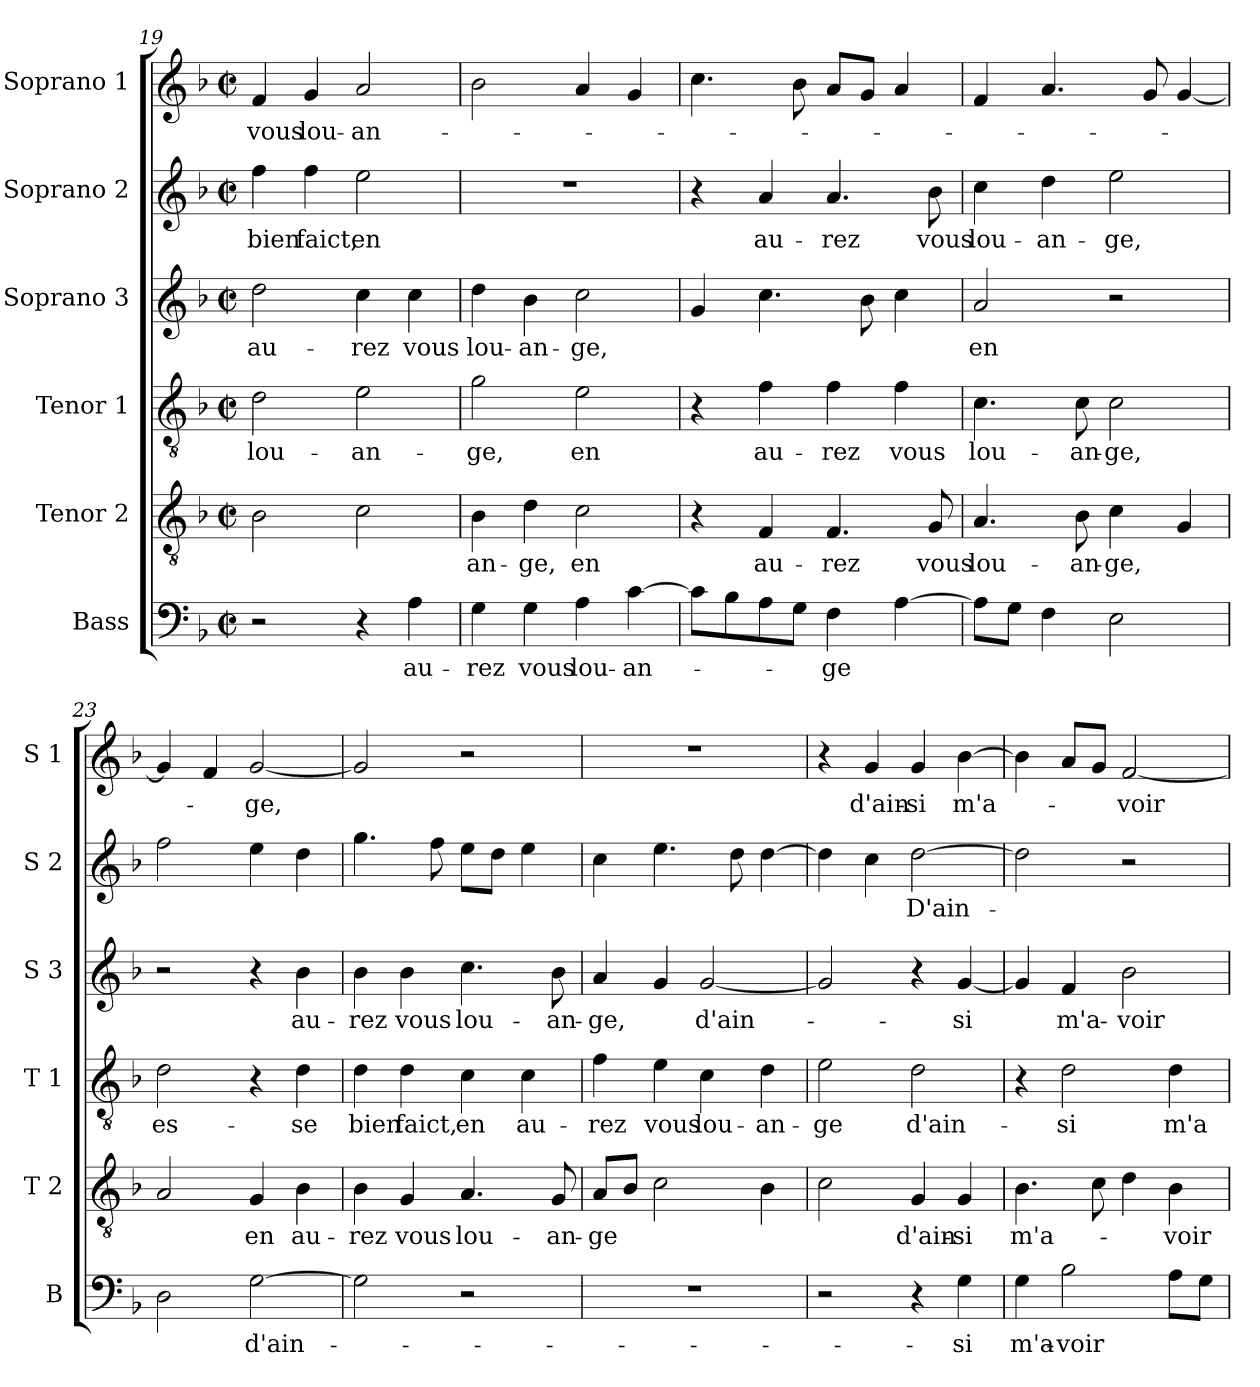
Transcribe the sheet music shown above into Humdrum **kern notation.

**kern	**text	**kern	**text	**kern	**text	**kern	**text	**kern	**text	**kern	**text
*part6	*part6	*part5	*part5	*part4	*part4	*part3	*part3	*part2	*part2	*part1	*part1
*staff6	*staff6	*staff5	*staff5	*staff4	*staff4	*staff3	*staff3	*staff2	*staff2	*staff1	*staff1
*I"Bass	*	*I"Tenor 2	*	*I"Tenor 1	*	*I"Soprano 3	*	*I"Soprano 2	*	*I"Soprano 1	*
*I'B	*	*I'T 2	*	*I'T 1	*	*I'S 3	*	*I'S 2	*	*I'S 1	*
*clefF4	*	*clefGv2	*	*clefGv2	*	*clefG2	*	*clefG2	*	*clefG2	*
*k[b-]	*	*k[b-]	*	*k[b-]	*	*k[b-]	*	*k[b-]	*	*k[b-]	*
*F:	*	*F:	*	*F:	*	*F:	*	*F:	*	*F:	*
*M2/2	*	*M2/2	*	*M2/2	*	*M2/2	*	*M2/2	*	*M2/2	*
*met(c|)	*	*met(c|)	*	*met(c|)	*	*met(c|)	*	*met(c|)	*	*met(c|)	*
=19	=19	=19	=19	=19	=19	=19	=19	=19	=19	=19	=19
2r	.	2B-\	.	2d\	lou-	2dd\	au-	4ff\	bien	4f/	vous
.	.	.	.	.	.	.	.	4ff\	faict,	4g/	lou-
4r	.	2c\	.	2e\	-an-	4cc\	-rez	2ee\	en	2a/	-an-
4A\	au-	.	.	.	.	4cc\	vous	.	.	.	.
=20	=20	=20	=20	=20	=20	=20	=20	=20	=20	=20	=20
4G\	-rez	4B-\	-an-	2g\	-ge,	4dd\	lou-	1r	.	2b-\	.
4G\	vous	4d\	-ge,	.	.	4b-\	-an-	.	.	.	.
4A\	lou-	2c\	en	2e\	en	2cc\	-ge,	.	.	4a/	.
[4c\	-an-	.	.	.	.	.	.	.	.	4g/	.
=21	=21	=21	=21	=21	=21	=21	=21	=21	=21	=21	=21
8c\L]	.	4r	.	4r	.	4g/	.	4r	.	4.cc\	.
8B-\	.	.	.	.	.	.	.	.	.	.	.
8A\	.	4F/	au-	4f\	au-	4.cc\	.	4a/	au-	.	.
8G\J	.	.	.	.	.	.	.	.	.	8b-\	.
4F\	-ge	4.F/	-rez	4f\	-rez	.	.	4.a/	-rez	8a/L	.
.	.	.	.	.	.	8b-\	.	.	.	8g/J	.
[4A\	.	.	.	4f\	vous	4cc\	.	.	.	4a/	.
.	.	8G/	vous	.	.	.	.	8b-\	vous	.	.
!!LO:PB:g=z
=22	=22	=22	=22	=22	=22	=22	=22	=22	=22	=22	=22
8A\L]	.	4.A/	lou-	4.c\	lou-	2a/	en	4cc\	lou-	4f/	.
8G\J	.	.	.	.	.	.	.	.	.	.	.
4F\	.	.	.	.	.	.	.	4dd\	-an-	4.a/	.
.	.	8B-\	-an-	8c\	-an-	.	.	.	.	.	.
2E\	.	4c\	-ge,	2c\	-ge,	2r	.	2ee\	-ge,	.	.
.	.	.	.	.	.	.	.	.	.	8g/	.
.	.	4G/	.	.	.	.	.	.	.	[4g/	.
=23	=23	=23	=23	=23	=23	=23	=23	=23	=23	=23	=23
2D\	.	2A/	.	2d\	es-	2r	.	2ff\	.	4g/]	.
.	.	.	.	.	.	.	.	.	.	4f/	.
[2G\	d'ain-	4G/	en	4r	.	4r	.	4ee\	.	[2g/	-ge,
.	.	4B-\	au-	4d\	-se	4b-\	au-	4dd\	.	.	.
=24	=24	=24	=24	=24	=24	=24	=24	=24	=24	=24	=24
2G\]	.	4B-\	-rez	4d\	bien	4b-\	-rez	4.gg\	.	2g/]	.
.	.	4G/	vous	4d\	faict,	4b-\	vous	.	.	.	.
.	.	.	.	.	.	.	.	8ff\	.	.	.
2r	.	4.A/	lou-	4c\	en	4.cc\	lou-	8ee\L	.	2r	.
.	.	.	.	.	.	.	.	8dd\J	.	.	.
.	.	.	.	4c\	au-	.	.	4ee\	.	.	.
.	.	8G/	-an-	.	.	8b-\	-an-	.	.	.	.
=25	=25	=25	=25	=25	=25	=25	=25	=25	=25	=25	=25
1r	.	8A/L	-ge	4f\	-rez	4a/	-ge,	4cc\	.	1r	.
.	.	8B-/J	.	.	.	.	.	.	.	.	.
.	.	2c\	.	4e\	vous	4g/	.	4.ee\	.	.	.
.	.	.	.	4c\	lou-	[2g/	d'ain-	.	.	.	.
.	.	.	.	.	.	.	.	8dd\	.	.	.
.	.	4B-\	.	4d\	-an-	.	.	[4dd\	.	.	.
=26	=26	=26	=26	=26	=26	=26	=26	=26	=26	=26	=26
2r	.	2c\	.	2e\	-ge	2g/]	.	4dd\]	.	4r	.
.	.	.	.	.	.	.	.	4cc\	.	4g/	d'ain-
4r	.	4G/	d'ain-	2d\	d'ain-	4r	.	[2dd\	D'ain-	4g/	-si
4G\	-si	4G/	-si	.	.	[4g/	-si	.	.	[4b-\	m'a-
!!LO:LB:g=z
=27	=27	=27	=27	=27	=27	=27	=27	=27	=27	=27	=27
4G\	m'a-	4.B-\	m'a-	4r	.	4g/]	.	2dd\]	.	4b-\]	.
2B-\	-voir	.	.	2d\	-si	4f/	m'a-	.	.	8a/L	.
.	.	8c\	.	.	.	.	.	.	.	8g/J	.
.	.	4d\	.	.	.	2b-\	-voir	2r	.	[2f/	-voir
8A\L	.	4B-\	-voir	4d\	m'a-	.	.	.	.	.	.
8G\J	.	.	.	.	.	.	.	.	.	.	.
=	=	=	=	=	=	=	=	=	=	=	=
*-	*-	*-	*-	*-	*-	*-	*-	*-	*-	*-	*-
